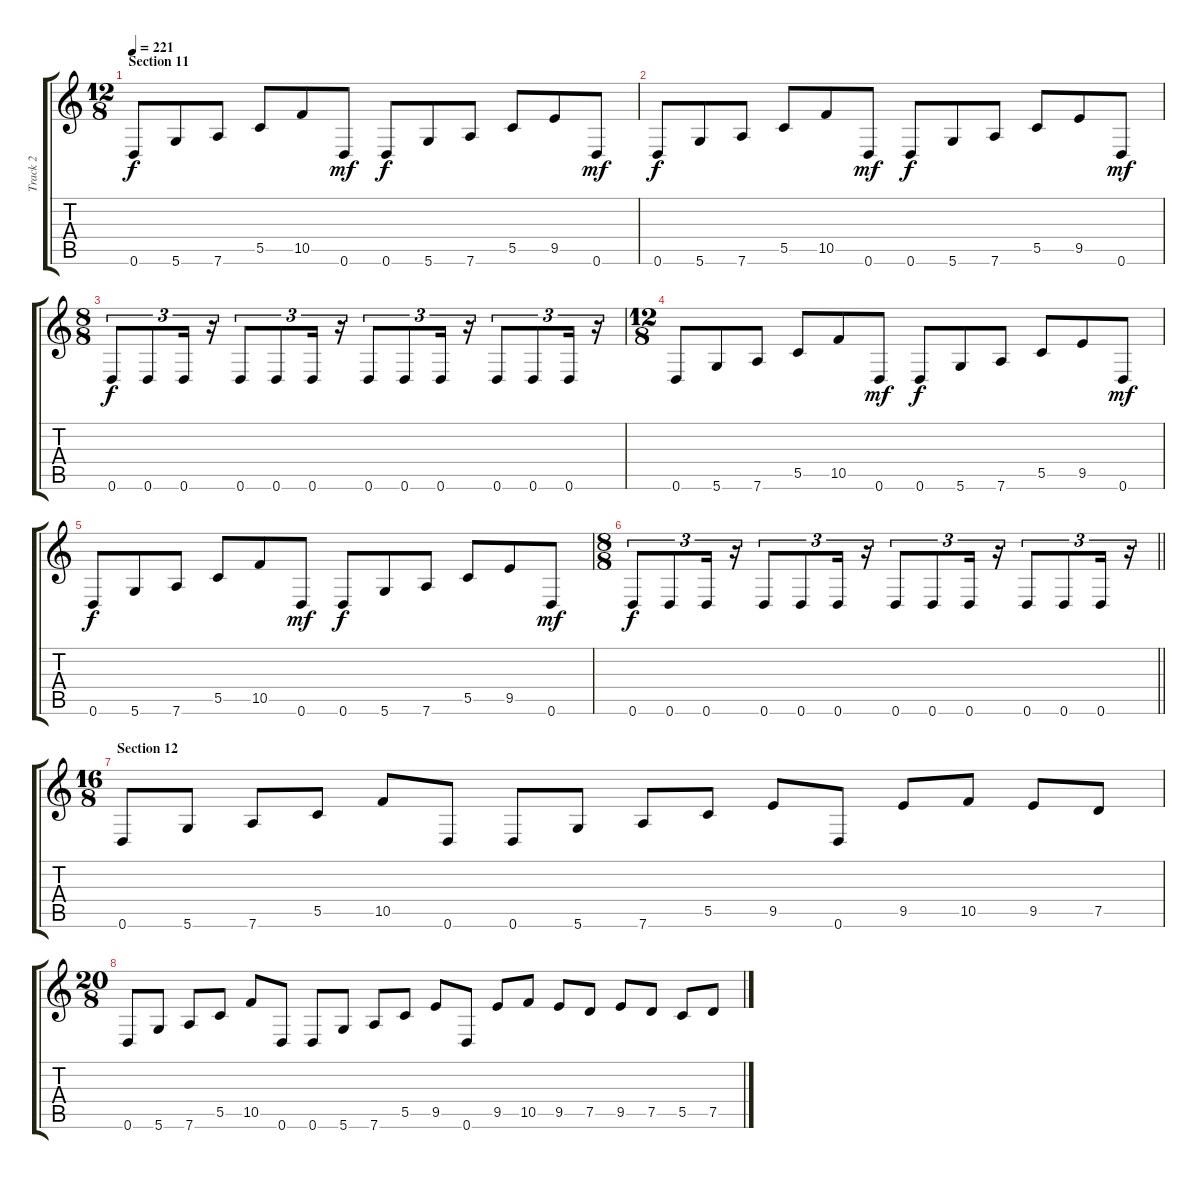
\track ("Track 2" "Track 2") {instrument distortionguitar}
\staff {score tabs}
\tuning (D4 A3 F3 C3 G2 D2) {hide}
\ts (12 8)
\section ("" "Section 11")
\tempo 221
\clef g2
\ks c
0.6.8{dy f} 5.6.8 7.6.8 5.5.8 10.5.8 0.6.8{dy mf} 0.6.8{dy f} 5.6.8 7.6.8 5.5.8 9.5.8 0.6.8{dy mf} |
0.6.8{dy f} 5.6.8 7.6.8 5.5.8 10.5.8 0.6.8{dy mf} 0.6.8{dy f} 5.6.8 7.6.8 5.5.8 9.5.8 0.6.8{dy mf} |
\ts (8 8)
0.6.8{tu (3 2) dy f} 0.6.8{tu (3 2)} 0.6.16{tu (3 2)} r.16{tu (3 2)} 0.6.8{tu (3 2)} 0.6.8{tu (3 2)} 0.6.16{tu (3 2)} r.16{tu (3 2)} 0.6.8{tu (3 2)} 0.6.8{tu (3 2)} 0.6.16{tu (3 2)} r.16{tu (3 2)} 0.6.8{tu (3 2)} 0.6.8{tu (3 2)} 0.6.16{tu (3 2)} r.16{tu (3 2)} |
\ts (12 8)
0.6.8 5.6.8 7.6.8 5.5.8 10.5.8 0.6.8{dy mf} 0.6.8{dy f} 5.6.8 7.6.8 5.5.8 9.5.8 0.6.8{dy mf} |
0.6.8{dy f} 5.6.8 7.6.8 5.5.8 10.5.8 0.6.8{dy mf} 0.6.8{dy f} 5.6.8 7.6.8 5.5.8 9.5.8 0.6.8{dy mf} |
\ts (8 8)
\barLineRight lightlight
0.6.8{tu (3 2) dy f} 0.6.8{tu (3 2)} 0.6.16{tu (3 2)} r.16{tu (3 2)} 0.6.8{tu (3 2)} 0.6.8{tu (3 2)} 0.6.16{tu (3 2)} r.16{tu (3 2)} 0.6.8{tu (3 2)} 0.6.8{tu (3 2)} 0.6.16{tu (3 2)} r.16{tu (3 2)} 0.6.8{tu (3 2)} 0.6.8{tu (3 2)} 0.6.16{tu (3 2)} r.16{tu (3 2)} |
\ts (16 8)
\section ("" "Section 12")
0.6.8 5.6.8 7.6.8 5.5.8 10.5.8 0.6.8 0.6.8 5.6.8 7.6.8 5.5.8 9.5.8 0.6.8 9.5.8 10.5.8 9.5.8 7.5.8 |
\ts (20 8)
0.6.8 5.6.8 7.6.8 5.5.8 10.5.8 0.6.8 0.6.8 5.6.8 7.6.8 5.5.8 9.5.8 0.6.8 9.5.8 10.5.8 9.5.8 7.5.8 9.5.8 7.5.8 5.5.8 7.5.8
